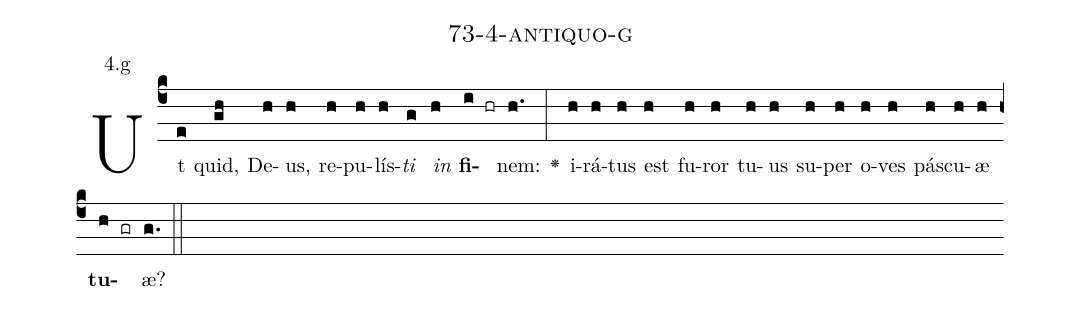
name: 73-4-antiquo-g;
annotation: 4.g;
%%
(c4)Ut(e) quid,(gh) De(h)us,(h) re(h)pu(h)lís(h)<i>ti</i>(g) <i>in</i>(h) <b>fi</b>(i hr)nem:(h.) <v>\greheightstar</v>(:) i(h)rá(h)tus(h) est(h) fu(h)ror(h) tu(h)us(h) su(h)per(h) o(h)ves(h) pás(h)cu(h)æ(h) <b>tu</b>(h gr)æ?(g.) (::)


%E(h) u(h) o(h) u(h) a(h) e.(g.) (::)
